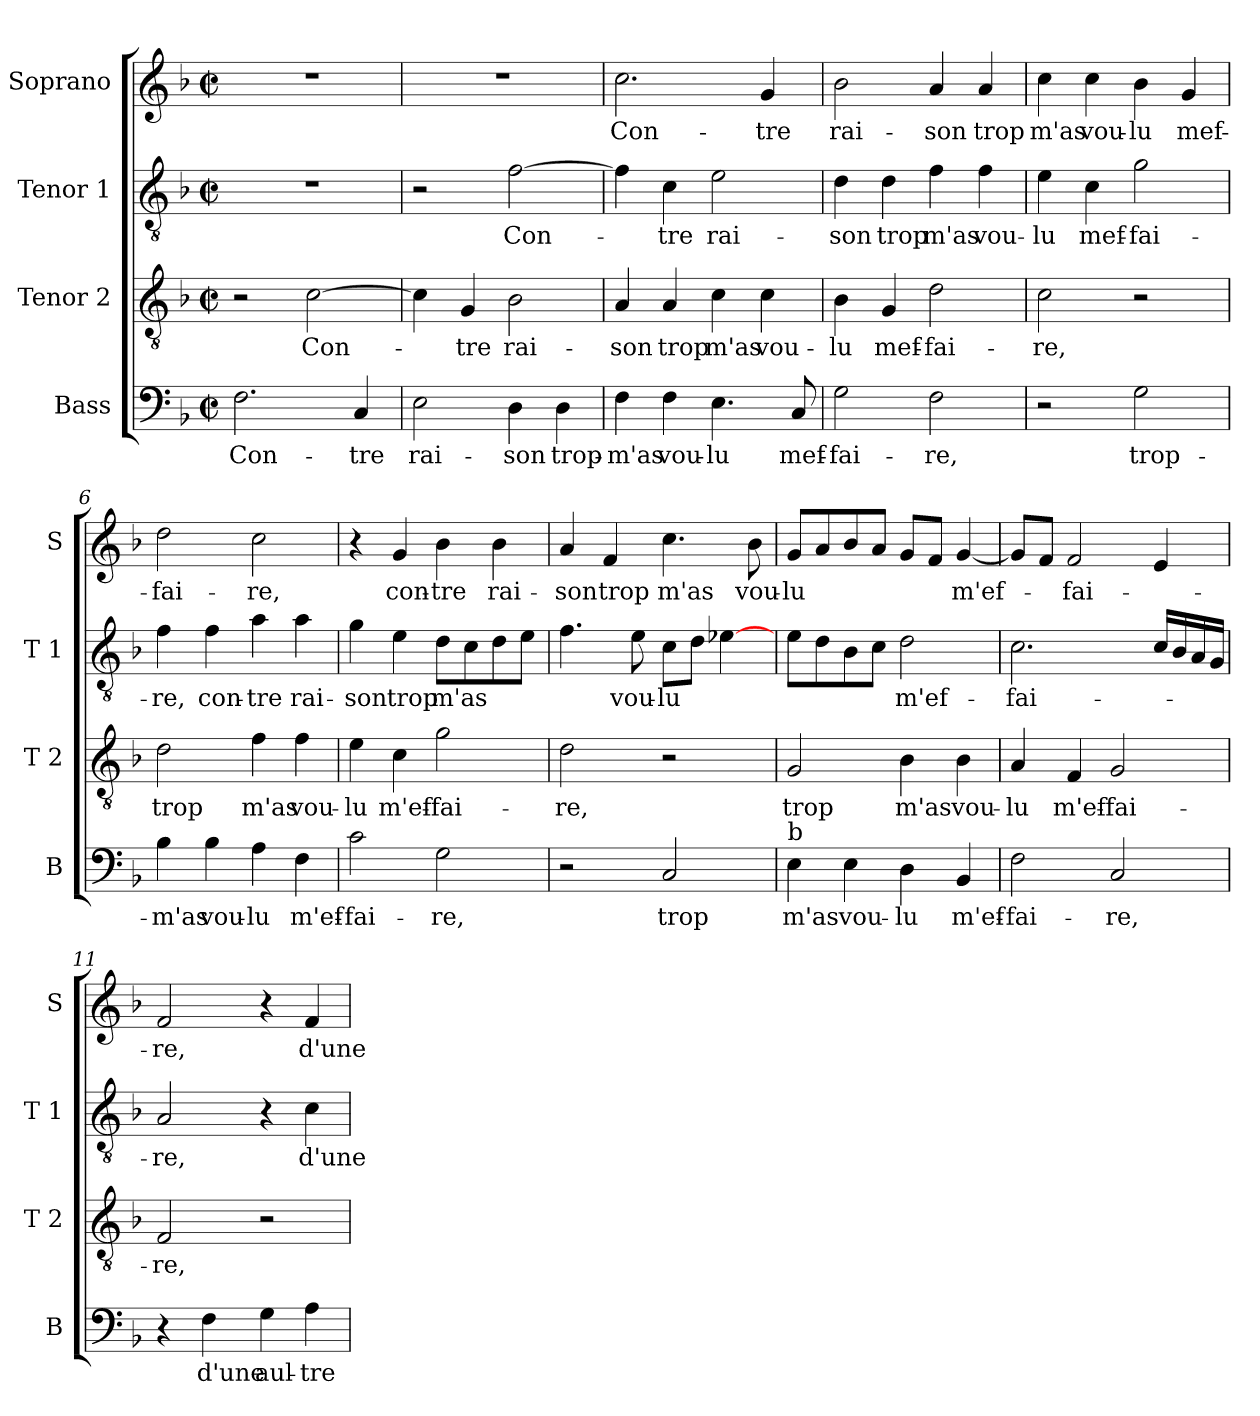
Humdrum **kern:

**kern	**text	**kern	**text	**kern	**text	**kern	**text
*part4	*part4	*part3	*part3	*part2	*part2	*part1	*part1
*staff4	*staff4	*staff3	*staff3	*staff2	*staff2	*staff1	*staff1
*I"Bass	*	*I"Tenor 2	*	*I"Tenor 1	*	*I"Soprano	*
*I'B	*	*I'T 2	*	*I'T 1	*	*I'S	*
*clefF4	*	*clefGv2	*	*clefGv2	*	*clefG2	*
*k[b-]	*	*k[b-]	*	*k[b-]	*	*k[b-]	*
*F:	*	*F:	*	*F:	*	*F:	*
*M2/2	*	*M2/2	*	*M2/2	*	*M2/2	*
*met(c|)	*	*met(c|)	*	*met(c|)	*	*met(c|)	*
=1	=1	=1	=1	=1	=1	=1	=1
2.F\	Con-	2r	.	1r	.	1r	.
.	.	[2c\	Con-	.	.	.	.
4C/	-tre	.	.	.	.	.	.
=2	=2	=2	=2	=2	=2	=2	=2
2E\	rai-	4c\]	.	2r	.	1r	.
.	.	4G/	-tre	.	.	.	.
4D\	-son	2B-\	rai-	[2f\	Con-	.	.
4D\	trop-	.	.	.	.	.	.
=3	=3	=3	=3	=3	=3	=3	=3
4F\	-m'as	4A/	-son	4f\]	.	2.cc\	Con-
4F\	vou-	4A/	trop	4c\	-tre	.	.
4.E\	-lu	4c\	m'as	2e\	rai-	.	.
.	.	4c\	vou-	.	.	4g/	-tre
8C/	mef-	.	.	.	.	.	.
=4	=4	=4	=4	=4	=4	=4	=4
2G\	-fai-	4B-\	-lu	4d\	-son	2b-\	rai-
.	.	4G/	mef-	4d\	trop	.	.
2F\	-re,	2d\	-fai-	4f\	m'as	4a/	-son
.	.	.	.	4f\	vou-	4a/	trop
=5	=5	=5	=5	=5	=5	=5	=5
2r	.	2c\	-re,	4e\	-lu	4cc\	m'as
.	.	.	.	4c\	mef-	4cc\	vou-
2G\	trop-	2r	.	2g\	-fai-	4b-\	-lu
.	.	.	.	.	.	4g/	mef-
!!LO:LB:g=z
=6	=6	=6	=6	=6	=6	=6	=6
4B-\	-m'as	2d\	trop	4f\	-re,	2dd\	-fai-
4B-\	vou-	.	.	4f\	con-	.	.
4A\	-lu	4f\	m'as	4a\	-tre	2cc\	-re,
4F\	m'ef-	4f\	vou-	4a\	rai-	.	.
=7	=7	=7	=7	=7	=7	=7	=7
2c\	-fai-	4e\	-lu	4g\	-son	4r	.
.	.	4c\	m'ef-	4e\	trop	4g/	con-
2G\	-re,	2g\	-fai-	8d\L	m'as	4b-\	-tre
.	.	.	.	8c\	.	.	.
.	.	.	.	8d\	.	4b-\	rai-
.	.	.	.	8e\J	.	.	.
=8	=8	=8	=8	=8	=8	=8	=8
2r	.	2d\	-re,	4.f\	.	4a/	-son
.	.	.	.	.	.	4f/	trop
.	.	.	.	8e\	vou-	.	.
2C/	trop	2r	.	8c\L	-lu	4.cc\	m'as
.	.	.	.	8d\J	.	.	.
.	.	.	.	[4e-X\	.	.	.
.	.	.	.	.	.	8b-\	vou-
=9	=9	=9	=9	=9	=9	=9	=9
!LO:TX:a:t=b	!	!	!	!	!	!	!
4E\	m'as	2G/	trop	8e\L	.	8g/L	-lu
.	.	.	.	8d\	.	8a/	.
4E\	vou-	.	.	8B-\	.	8b-/	.
.	.	.	.	8c\J	.	8a/J	.
4D\	-lu	4B-\	m'as	2d\	m'ef-	8g/L	.
.	.	.	.	.	.	8f/J	.
4BB-/	m'ef-	4B-\	vou-	.	.	[4g/	m'ef-
=10	=10	=10	=10	=10	=10	=10	=10
2F\	-fai-	4A/	-lu	2.c\	-fai-	8g/L]	.
.	.	.	.	.	.	8f/J	.
.	.	4F/	m'ef-	.	.	2f/	-fai-
2C/	-re,	2G/	-fai-	.	.	.	.
.	.	.	.	16c/LL	.	4e/	.
.	.	.	.	16B-/	.	.	.
.	.	.	.	16A/	.	.	.
.	.	.	.	16G/JJ	.	.	.
!!LO:LB:g=z
=11	=11	=11	=11	=11	=11	=11	=11
4r	.	2F/	-re,	2A/	-re,	2f/	-re,
4F\	d'une	.	.	.	.	.	.
4G\	aul-	2r	.	4r	.	4r	.
4A\	-tre	.	.	4c\	d'une	4f/	d'une-
=	=	=	=	=	=	=	=
*-	*-	*-	*-	*-	*-	*-	*-
